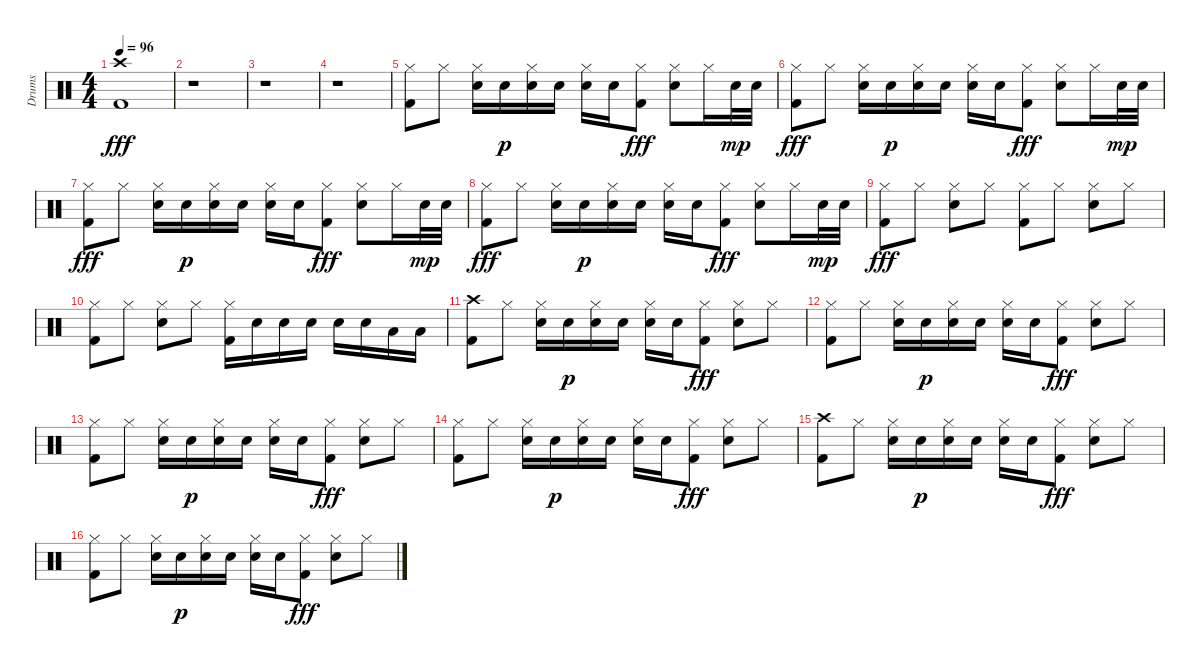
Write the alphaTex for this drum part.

\track ("Drums" "Drums") {instrument percussion}
\staff {score}
\articulation defaults
\ts (4 4)
\tempo 96
\clef neutral
\ks c
("Crash high (hit)" "Kick (hit) 2").1{dy fff} |
r.1 |
r.1 |
r.1 |
("Hi-Hat (closed)" "Kick (hit) 2").8 "Hi-Hat (closed)".8 ("Hi-Hat (closed)" "Snare (hit) 2").16 "Snare (hit) 2".16{dy p} ("Hi-Hat (closed)" "Snare (hit) 2").16 "Snare (hit) 2".16 ("Hi-Hat (closed)" "Snare (hit) 2").16 "Snare (hit) 2".16 ("Hi-Hat (closed)" "Kick (hit) 2").8{dy fff} ("Hi-Hat (closed)" "Snare (hit) 2").8 "Hi-Hat (closed)".16 "Snare (hit) 2".32{dy mp} "Snare (hit) 2".32 |
("Hi-Hat (closed)" "Kick (hit) 2").8{dy fff} "Hi-Hat (closed)".8 ("Hi-Hat (closed)" "Snare (hit) 2").16 "Snare (hit) 2".16{dy p} ("Hi-Hat (closed)" "Snare (hit) 2").16 "Snare (hit) 2".16 ("Hi-Hat (closed)" "Snare (hit) 2").16 "Snare (hit) 2".16 ("Hi-Hat (closed)" "Kick (hit) 2").8{dy fff} ("Hi-Hat (closed)" "Snare (hit) 2").8 "Hi-Hat (closed)".16 "Snare (hit) 2".32{dy mp} "Snare (hit) 2".32 |
("Hi-Hat (closed)" "Kick (hit) 2").8{dy fff} "Hi-Hat (closed)".8 ("Hi-Hat (closed)" "Snare (hit) 2").16 "Snare (hit) 2".16{dy p} ("Hi-Hat (closed)" "Snare (hit) 2").16 "Snare (hit) 2".16 ("Hi-Hat (closed)" "Snare (hit) 2").16 "Snare (hit) 2".16 ("Hi-Hat (closed)" "Kick (hit) 2").8{dy fff} ("Hi-Hat (closed)" "Snare (hit) 2").8 "Hi-Hat (closed)".16 "Snare (hit) 2".32{dy mp} "Snare (hit) 2".32 |
("Hi-Hat (closed)" "Kick (hit) 2").8{dy fff} "Hi-Hat (closed)".8 ("Hi-Hat (closed)" "Snare (hit) 2").16 "Snare (hit) 2".16{dy p} ("Hi-Hat (closed)" "Snare (hit) 2").16 "Snare (hit) 2".16 ("Hi-Hat (closed)" "Snare (hit) 2").16 "Snare (hit) 2".16 ("Hi-Hat (closed)" "Kick (hit) 2").8{dy fff} ("Hi-Hat (closed)" "Snare (hit) 2").8 "Hi-Hat (closed)".16 "Snare (hit) 2".32{dy mp} "Snare (hit) 2".32 |
("Hi-Hat (closed)" "Kick (hit) 2").8{dy fff} "Hi-Hat (closed)".8 ("Hi-Hat (closed)" "Snare (hit) 2").8 "Hi-Hat (closed)".8 ("Hi-Hat (closed)" "Kick (hit) 2").8 "Hi-Hat (closed)".8 ("Hi-Hat (closed)" "Snare (hit) 2").8 "Hi-Hat (closed)".8 |
("Hi-Hat (closed)" "Kick (hit) 2").8 "Hi-Hat (closed)".8 ("Hi-Hat (closed)" "Snare (hit) 2").8 "Hi-Hat (closed)".8 ("Hi-Hat (closed)" "Kick (hit) 2").16 "Snare (hit) 2".16 "Snare (hit) 2".16 "Snare (hit) 2".16 "Snare (hit) 2".16 "Snare (hit) 2".16 "Low Floor Tom (hit)".16 "Low Floor Tom (hit)".16 |
("Crash high (hit)" "Kick (hit) 2").8 "Hi-Hat (closed)".8 ("Hi-Hat (closed)" "Snare (hit) 2").16 "Snare (hit) 2".16{dy p} ("Hi-Hat (closed)" "Snare (hit) 2").16 "Snare (hit) 2".16 ("Hi-Hat (closed)" "Snare (hit) 2").16 "Snare (hit) 2".16 ("Hi-Hat (closed)" "Kick (hit) 2").8{dy fff} ("Hi-Hat (closed)" "Snare (hit) 2").8 "Hi-Hat (closed)".8 |
("Hi-Hat (closed)" "Kick (hit) 2").8 "Hi-Hat (closed)".8 ("Hi-Hat (closed)" "Snare (hit) 2").16 "Snare (hit) 2".16{dy p} ("Hi-Hat (closed)" "Snare (hit) 2").16 "Snare (hit) 2".16 ("Hi-Hat (closed)" "Snare (hit) 2").16 "Snare (hit) 2".16 ("Hi-Hat (closed)" "Kick (hit) 2").8{dy fff} ("Hi-Hat (closed)" "Snare (hit) 2").8 "Hi-Hat (closed)".8 |
("Hi-Hat (closed)" "Kick (hit) 2").8 "Hi-Hat (closed)".8 ("Hi-Hat (closed)" "Snare (hit) 2").16 "Snare (hit) 2".16{dy p} ("Hi-Hat (closed)" "Snare (hit) 2").16 "Snare (hit) 2".16 ("Hi-Hat (closed)" "Snare (hit) 2").16 "Snare (hit) 2".16 ("Hi-Hat (closed)" "Kick (hit) 2").8{dy fff} ("Hi-Hat (closed)" "Snare (hit) 2").8 "Hi-Hat (closed)".8 |
("Hi-Hat (closed)" "Kick (hit) 2").8 "Hi-Hat (closed)".8 ("Hi-Hat (closed)" "Snare (hit) 2").16 "Snare (hit) 2".16{dy p} ("Hi-Hat (closed)" "Snare (hit) 2").16 "Snare (hit) 2".16 ("Hi-Hat (closed)" "Snare (hit) 2").16 "Snare (hit) 2".16 ("Hi-Hat (closed)" "Kick (hit) 2").8{dy fff} ("Hi-Hat (closed)" "Snare (hit) 2").8 "Hi-Hat (closed)".8 |
("Crash high (hit)" "Kick (hit) 2").8 "Hi-Hat (closed)".8 ("Hi-Hat (closed)" "Snare (hit) 2").16 "Snare (hit) 2".16{dy p} ("Hi-Hat (closed)" "Snare (hit) 2").16 "Snare (hit) 2".16 ("Hi-Hat (closed)" "Snare (hit) 2").16 "Snare (hit) 2".16 ("Hi-Hat (closed)" "Kick (hit) 2").8{dy fff} ("Hi-Hat (closed)" "Snare (hit) 2").8 "Hi-Hat (closed)".8 |
("Hi-Hat (closed)" "Kick (hit) 2").8 "Hi-Hat (closed)".8 ("Hi-Hat (closed)" "Snare (hit) 2").16 "Snare (hit) 2".16{dy p} ("Hi-Hat (closed)" "Snare (hit) 2").16 "Snare (hit) 2".16 ("Hi-Hat (closed)" "Snare (hit) 2").16 "Snare (hit) 2".16 ("Hi-Hat (closed)" "Kick (hit) 2").8{dy fff} ("Hi-Hat (closed)" "Snare (hit) 2").8 "Hi-Hat (closed)".8
